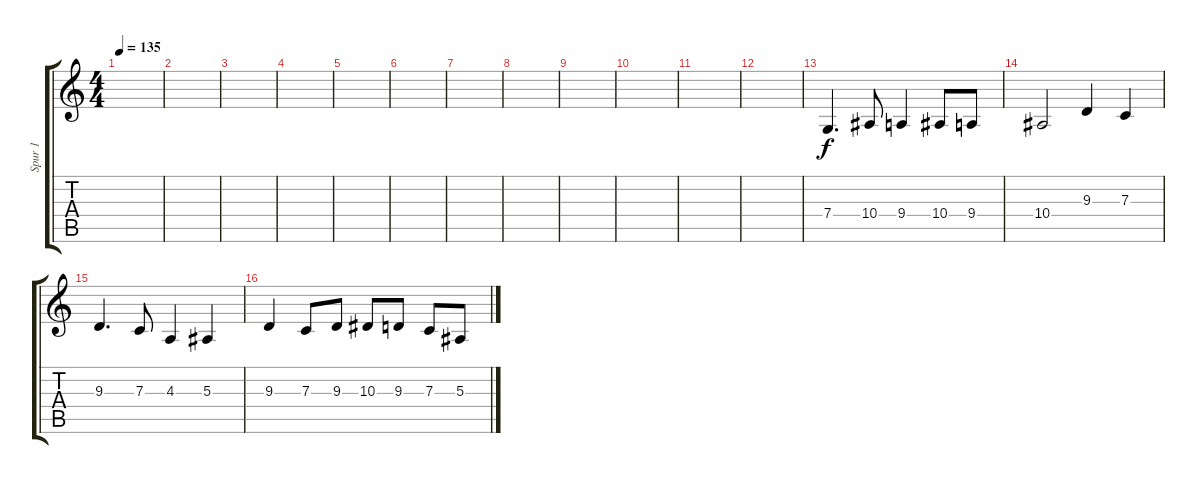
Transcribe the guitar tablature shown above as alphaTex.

\track ("Spur 1" "Spur 1") {instrument stringensemble1}
\staff {score tabs}
\tuning (D4 A3 F3 C3 G2 D2) {hide}
\ts (4 4)
\tempo 135
\clef g2
\ks c
|
|
|
|
|
|
|
|
|
|
|
|
7.4.4{d} 10.4.8 9.4.4 10.4.8 9.4.8 |
10.4.2 9.3.4 7.3.4 |
9.3.4{d} 7.3.8 4.3.4 5.3.4 |
9.3.4 7.3.8 9.3.8 10.3.8 9.3.8 7.3.8 5.3.8
